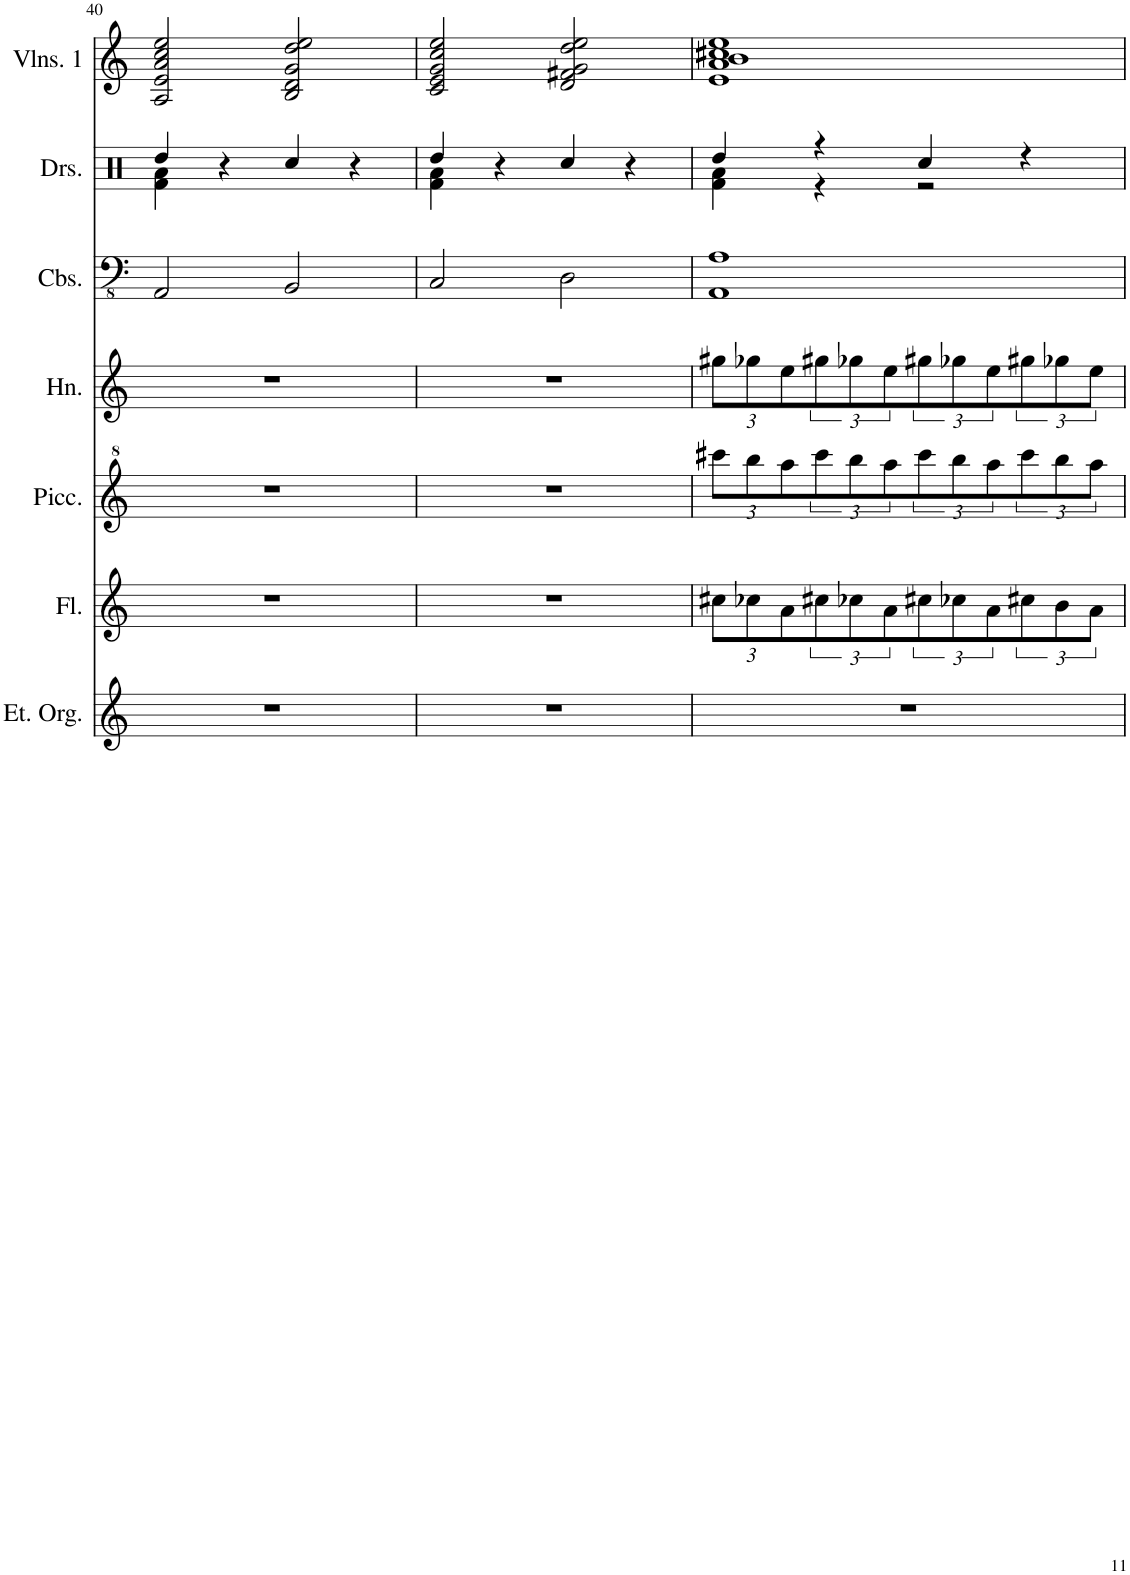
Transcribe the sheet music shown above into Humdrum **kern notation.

**kern	**kern	**kern	**kern	**kern	**kern	**kern
*part7	*part6	*part5	*part4	*part3	*part2	*part1
*staff7	*staff6	*staff5	*staff4	*staff3	*staff2	*staff1
*I"Electronic Organ	*I"Flute	*I"Piccolo	*I"Horn	*I"Contrabasses	*I"Drumset	*I"Violins 1
*I'Et. Org.	*I'Fl.	*I'Picc.	*I'Hn.	*I'Cbs.	*I'Drs.	*I'Vlns. 1
!!LO:PB:g=z
*clefG2	*clefG2	*clefG^2	*clefG2	*clefFv4	*clefX	*clefG2
*	*	*Trd-7c-12	*Trd4c7	*	*	*
*k[]	*k[]	*k[]	*k[]	*k[]	*k[]	*k[]
*M4/4	*M4/4	*M4/4	*M4/4	*M4/4	*M4/4	*M4/4
=40	=40	=40	=40	=40	=40	=40
*	*	*	*	*	*^	*
1r	1r	1r	1r	2AAA/	4dd/	4f\ 4a\	2A/ 2e/ 2a/ 2cc/ 2ee/
.	.	.	.	.	4r	2.ryy	.
.	.	.	.	2BBB/	4cc/	.	2B/ 2d/ 2g/ 2dd/ 2ee/
.	.	.	.	.	4r	.	.
=41	=41	=41	=41	=41	=41	=41	=41
1r	1r	1r	1r	2CC/	4dd/	4f\ 4a\	2c/ 2e/ 2g/ 2cc/ 2ee/
.	.	.	.	.	4r	2.ryy	.
.	.	.	.	2DD\	4cc/	.	2d/ 2f#X/ 2g/ 2dd/ 2ee/
.	.	.	.	.	4r	.	.
=42	=42	=42	=42	=42	=42	=42	=42
*	*Xbrackettup	*Xbrackettup	*Xbrackettup	*	*	*	*
1r	12cc#X\L	12cccc#X\L	12gg#X\L	1AAA 1AA	4dd/	4f\ 4a\	1e 1a 1b 1cc#X 1ee
.	12cc-X\	12bbb\	12gg-X\	.	.	.	.
.	12a\	12aaa\	12ee\	.	.	.	.
*	*brackettup	*brackettup	*brackettup	*	*	*	*
.	12cc#X\	12cccc#\	12gg#X\	.	4r	4r	.
.	12cc-X\	12bbb\	12gg-X\	.	.	.	.
.	12a\	12aaa\	12ee\	.	.	.	.
.	12cc#X\	12cccc#\	12gg#X\	.	4cc/	2r	.
.	12cc-X\	12bbb\	12gg-X\	.	.	.	.
.	12a\	12aaa\	12ee\	.	.	.	.
.	12cc#X\	12cccc#\	12gg#X\	.	4r	.	.
.	12b\	12bbb\	12gg-X\	.	.	.	.
.	12a\J	12aaa\J	12ee\J	.	.	.	.
*	*	*	*	*	*v	*v	*
=	=	=	=	=	=	=
*-	*-	*-	*-	*-	*-	*-
